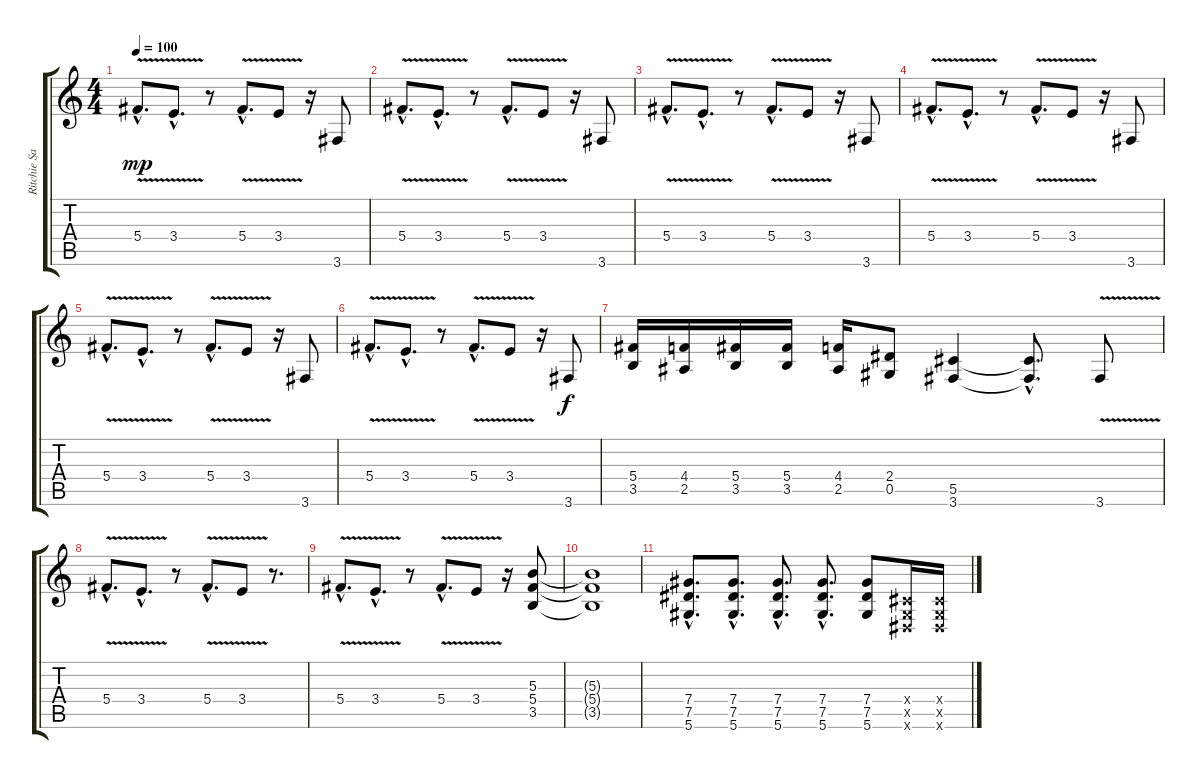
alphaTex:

\track ("Ritchie Sambora" "Ritchie Sa") {instrument overdrivenguitar}
\staff {score tabs}
\tuning (Eb4 Bb3 Gb3 Db3 Ab2 Eb2) {hide}
\ts (4 4)
\tempo 100
\clef g2
\ks c
5.4{v hac}.8{d dy mp} 3.4{v hac}.8{d} r.8 5.4{v hac}.8{d} 3.4{v}.8 r.16 3.6.8 |
5.4{v hac}.8{d} 3.4{v hac}.8{d} r.8 5.4{v hac}.8{d} 3.4{v}.8 r.16 3.6.8 |
5.4{v hac}.8{d} 3.4{v hac}.8{d} r.8 5.4{v hac}.8{d} 3.4{v}.8 r.16 3.6.8 |
5.4{v hac}.8{d} 3.4{v hac}.8{d} r.8 5.4{v hac}.8{d} 3.4{v}.8 r.16 3.6.8 |
5.4{v hac}.8{d} 3.4{v hac}.8{d} r.8 5.4{v hac}.8{d} 3.4{v}.8 r.16 3.6.8 |
5.4{v hac}.8{d} 3.4{v hac}.8{d} r.8 5.4{v hac}.8{d} 3.4{v}.8 r.16 3.6.8{dy f} |
(5.4 3.5).16 (4.4 2.5).16 (5.4 3.5).16 (5.4 3.5).16 (4.4 2.5).16 (2.4 0.5).8 (5.5 3.6).4 (5.5{hac t} 3.6{hac t}).8{d} 3.6{v}.8 |
5.4{v hac}.8{d volume 15} 3.4{v hac}.8{d} r.8 5.4{v hac}.8{d} 3.4{v}.8 r.8{d} |
5.4{v hac}.8{d} 3.4{v hac}.8{d} r.8 5.4{v hac}.8{d} 3.4{v}.8 r.16 (5.3 5.4 3.5).8 |
(5.3{t} 5.4{t} 3.5{t}).1 |
(7.4{hac} 7.5{hac} 5.6{hac}).8{d} (7.4{hac} 7.5{hac} 5.6{hac}).8{d} (7.4{hac} 7.5{hac} 5.6{hac}).8{d} (7.4{hac} 7.5{hac} 5.6{hac}).8{d} (7.4 7.5 5.6).8 (0.4{x} 0.5{x} 0.6{x}).16 (0.4{x} 0.5{x} 0.6{x}).16
